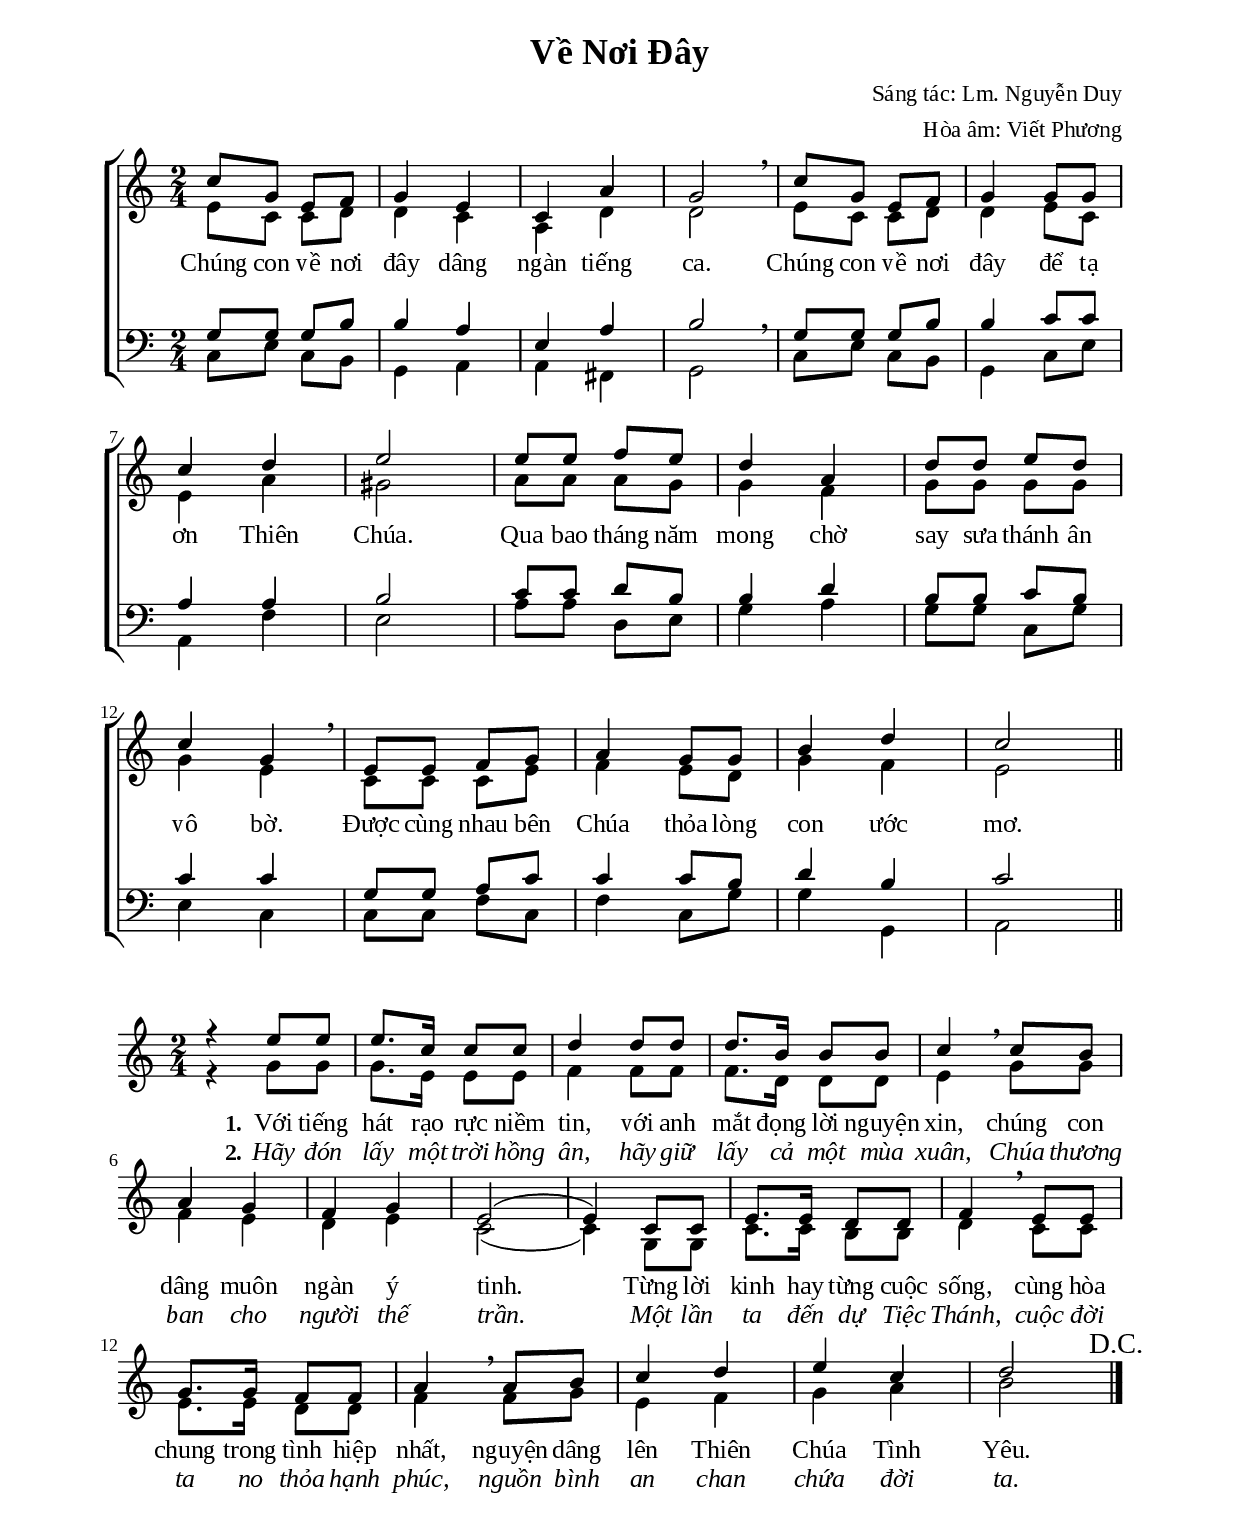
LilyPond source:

%%%%%%%%%%%%%%%%%%%%%%%%%%%%%
% Nội dung tài liệu
% 1. Cài đặt chung
% 2. Nhạc phiên khúc
% 3. Nhạc điệp khúc
% 4. Lời phiên khúc
% 5. Lời điệp khúc
% 6. Bố trí
%%%%%%%%%%%%%%%%%%%%%%%%%%%%%

%%%%%%%%%%%%%%%%%%%%%%%%%%%%%
% 1. Cài đặt chung
%%%%%%%%%%%%%%%%%%%%%%%%%%%%%
\version "2.18.2"
\include "english.ly"

\header {
  title = "Về Nơi Đây"
  composer = "Sáng tác: Lm. Nguyễn Duy"
  arranger = "Hòa âm: Viết Phương"
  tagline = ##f
}

global = {
  \key c \major
  \time 2/4
}

\paper {
  #(set-paper-size "a4")
  top-margin = 15\mm
  bottom-margin = 15\mm
  left-margin = 20\mm
  right-margin = 20\mm
  indent = #0
  #(define fonts
	 (make-pango-font-tree "Liberation Serif"
	 		       "Liberation Serif"
			       "Liberation Serif"
			       (/ 20 20)))
}

printItalic = \with {
  \override LyricText.font-shape = #'italic
}

%%%%%%%%%%%%%%%%%%%%%%%%%%%%%
% 2. Nhạc điệp khúc
%%%%%%%%%%%%%%%%%%%%%%%%%%%%%
nhacDiepKhucSoprano = \relative c'' {
  c8 g e f |
  g4 e |
  c a' |
  g2 \breathe |
  c8 g e f |
  g4 g8 g |
  c4 d |
  e2 |
  e8 e f e |
  d4 a |
  d8 d e d |
  c4 g \breathe |
  e8 e f g |
  a4 g8 g |
  b4 d |
  c2 \bar "||"
}

nhacDiepKhucAlto = \relative c' {
  e8 c c d |
  d4 c |
  a d |
  d2 |
  e8 c c d |
  d4 e8 c |
  e4 a |
  gs2 |
  a8 a a g |
  g4 f |
  g8 g g g |
  g4 e |
  c8 c c e |
  f4 e8 d |
  g4 f |
  e2
}

nhacDiepKhucTenor = \relative c' {
  g8 g g b |
  b4 a |
  e a |
  b2 \breathe |
  g8 g g b |
  b4 c8 c |
  a4 a |
  b2 |
  c8 c d b |
  b4 d |
  b8 b c b |
  c4 c |
  g8 g a c |
  c4 c8 b |
  d4 b |
  c2
}

nhacDiepKhucBasso = \relative c {
  c8 e c b |
  g4 a |
  a fs |
  g2 |
  c8 e c b |
  g4 c8 e |
  a,4 f' |
  e2 |
  a8 a d, e |
  g4 a |
  g8 g c, g' |
  e4 c |
  c8 c f c |
  f4 c8 g' |
  g4 g, |
  a2
}

%%%%%%%%%%%%%%%%%%%%%%%%%%%%%
% 3. Nhạc phiên khúc
%%%%%%%%%%%%%%%%%%%%%%%%%%%%%
nhacPhienKhucSoprano = \relative c'' {
  r4 e8 e |
  e8. c16 c8 c |
  d4 d8 d |
  d8. b16 b8 b |
  c4 \breathe c8 b |
  a4 g |
  f g |
  e2 ( |
  e4) c8 c |
  e8. e16 d8 d |
  f4 \breathe e8 e |
  g8. g16 f8 f |
  a4 \breathe a8 b |
  c4 d |
  e c |
  d2 \mark "D.C." \bar "|."
}

nhacPhienKhucBasso = \relative c'' {
  r4 g8 g |
  g8. e16 e8 e |
  f4 f8 f |
  f8. d16 d8 d |
  e4 g8 g |
  f4 e |
  d e |
  c2 ( |
  c4 ) g8 g |
  c8. c16 b8 b |
  d4 c8 c |
  e8. e16 d8 d |
  f4 f8 g |
  e4 f |
  g a |
  b2
}

%%%%%%%%%%%%%%%%%%%%%%%%%%%%%
% 4. Lời điệp khúc
%%%%%%%%%%%%%%%%%%%%%%%%%%%%%
loiDiepKhuc = \lyricmode {
  Chúng con về nơi đây dâng ngàn tiếng ca.
  Chúng con về nơi đây để tạ ơn Thiên Chúa.
  Qua bao tháng năm mong chờ say sưa thánh ân vô bờ.
  Được cùng nhau bên Chúa thỏa lòng con ước mơ.
}

%%%%%%%%%%%%%%%%%%%%%%%%%%%%%
% 5. Lời phiên khúc
%%%%%%%%%%%%%%%%%%%%%%%%%%%%%
loiPhienKhucMot = \lyricmode {
  \set stanza = #"1."
  Với tiếng hát rạo rực niềm tin,
  với anh mắt đọng lời nguyện xin,
  chúng con dâng muôn ngàn ý tinh.
  Từng lời kinh hay từng cuộc sống,
  cùng hòa chung trong tình hiệp nhất,
  nguyện dâng lên Thiên Chúa Tình Yêu.
}

loiPhienKhucHai = \lyricmode {
  \set stanza = #"2."
  Hãy đón lấy một trời hồng ân,
  hãy giữ lấy cả một mùa xuân,
  Chúa thương ban cho người thế trần.
  Một lần ta đến dự Tiệc Thánh,
  cuộc đời ta no thỏa hạnh phúc,
  nguồn bình an chan chứa đời ta.
}

%%%%%%%%%%%%%%%%%%%%%%%%%%%%%
% 6. Bố trí
%%%%%%%%%%%%%%%%%%%%%%%%%%%%%
\score {
    \new ChoirStaff <<
      \new Staff <<
        \clef "treble"
        \new Voice = "sopranos" {
          \voiceOne \global \stemUp \slurUp \nhacDiepKhucSoprano
        }
        \new Voice = "alto" {
          \voiceTwo \global \stemDown \slurDown \nhacDiepKhucAlto
        }
      >>
      \new Lyrics \lyricsto sopranos \loiDiepKhuc
      
      \new Staff <<
        \clef "bass"
        \new Voice = "tenor" {
          \voiceThree \global \stemUp \slurUp \nhacDiepKhucTenor
        }
        \new Voice = "bass" {
          \voiceFour \global \stemDown \slurDown \nhacDiepKhucBasso
        }
      >>
    >>
}


\score {
  \new ChoirStaff <<
    \new Staff = chorus <<
      \new Voice = "sopranos" {
        \voiceOne \global \stemUp \nhacPhienKhucSoprano
      }
      \new Voice = "basses" {
        \voiceTwo \global \stemDown \nhacPhienKhucBasso
      }
      \new Lyrics \lyricsto sopranos \loiPhienKhucMot
      \new Lyrics \printItalic \lyricsto sopranos \loiPhienKhucHai
    >>
  >>
}
